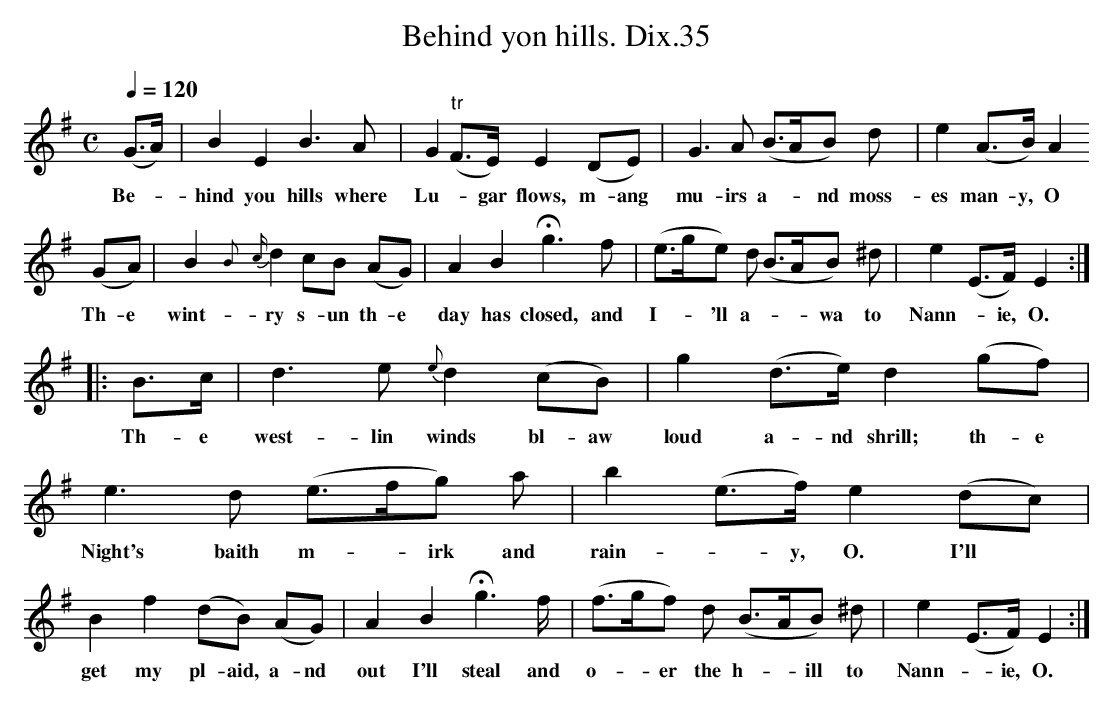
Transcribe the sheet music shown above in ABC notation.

X:1
T:Behind yon hills. Dix.35
M:C
L:1/8
Q:1/4=120
K:Em
(G>A)|B2E2B2>A2|G2"tr"(F>E)E2 (DE)|G2>A2 (B>AB) d|e2(A>B)A2
w:Be--hind you hills where Lu--gar flows, m-ang mu-irs a--nd moss-es man-y, O
(GA)|B2{B}{c} d2cB (AG)|A2B2Hg2>f2|(e>ge) d (B>AB) ^d|e2(E>F)E2:|
w:Th-e wint-ry s-un th-e day has closed, and I--'ll a---wa to Nann--ie, O.
|:B>c|d2>e2 {e}d2(cB)|g2 (d>e)d2 (gf)|e2>d2 (e>fg) a|b2(e>f)e2 (dc)|
w:Th-e west-lin winds bl-aw loud a-nd shrill; th-e Night's baith m--irk and rain--y, O. I'll
B2f2 (dB) (AG)|A2B2Hg2>f|(f>gf) d (B>AB) ^d|e2 (E>F)E2:|
w:get my pl-aid, a-nd out I'll steal and o--er the h--ill to Nann--ie, O.
